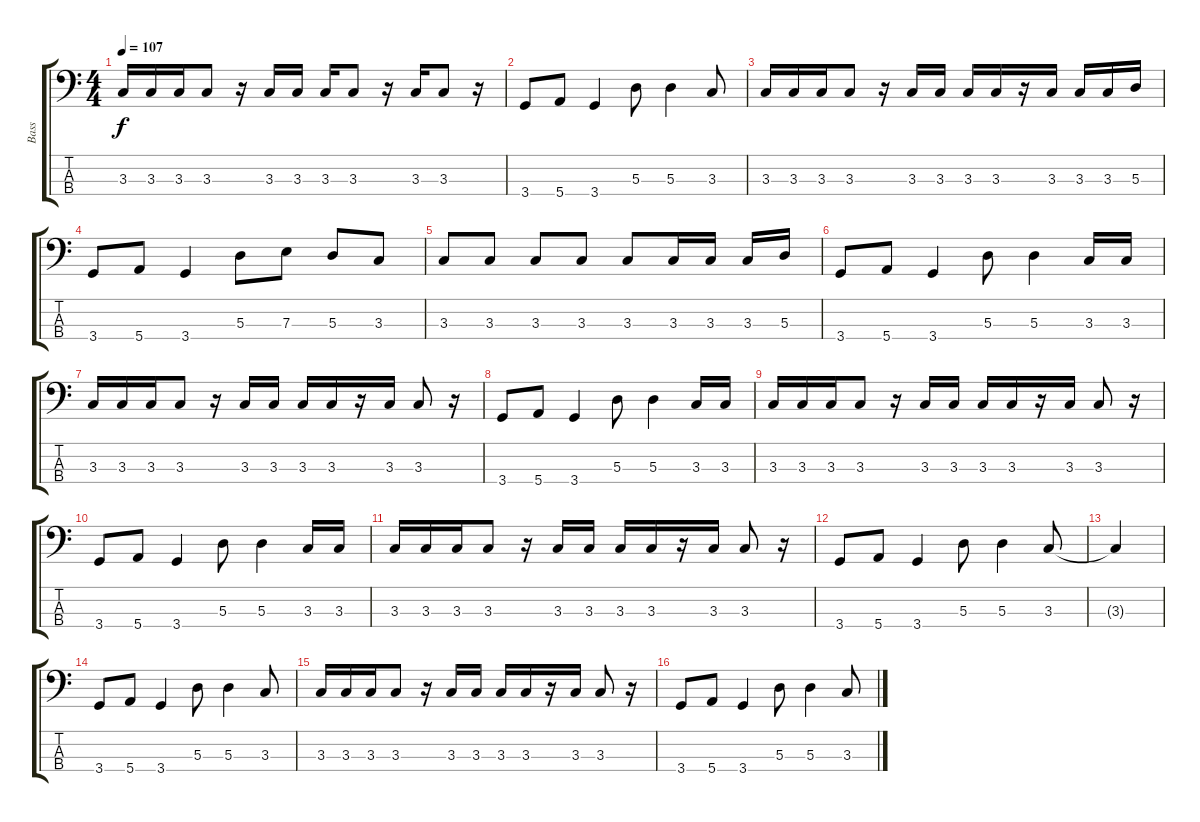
\track ("Bass" "Bass") {instrument electricbassfinger}
\staff {score tabs}
\tuning (G2 D2 A1 E1) {hide}
\ts (4 4)
\tempo 107
\clef f4
\ks c
3.3.16{dy f} 3.3.16 3.3.16 3.3.8 r.16 3.3.16 3.3.16 3.3.16 3.3.8 r.16 3.3.16 3.3.8 r.16 |
3.4.8 5.4.8 3.4.4 5.3.8 5.3.4 3.3.8 |
3.3.16 3.3.16 3.3.16 3.3.8 r.16 3.3.16 3.3.16 3.3.16 3.3.16 r.16 3.3.16 3.3.16 3.3.16 5.3.16 |
3.4.8 5.4.8 3.4.4 5.3.8 7.3.8 5.3.8 3.3.8 |
3.3.8 3.3.8 3.3.8 3.3.8 3.3.8 3.3.16 3.3.16 3.3.16 5.3.16 |
3.4.8 5.4.8 3.4.4 5.3.8 5.3.4 3.3.16 3.3.16 |
3.3.16 3.3.16 3.3.16 3.3.8 r.16 3.3.16 3.3.16 3.3.16 3.3.16 r.16 3.3.16 3.3.8 r.16 |
3.4.8 5.4.8 3.4.4 5.3.8 5.3.4 3.3.16 3.3.16 |
3.3.16 3.3.16 3.3.16 3.3.8 r.16 3.3.16 3.3.16 3.3.16 3.3.16 r.16 3.3.16 3.3.8 r.16 |
3.4.8 5.4.8 3.4.4 5.3.8 5.3.4 3.3.16 3.3.16 |
3.3.16 3.3.16 3.3.16 3.3.8 r.16 3.3.16 3.3.16 3.3.16 3.3.16 r.16 3.3.16 3.3.8 r.16 |
3.4.8 5.4.8 3.4.4 5.3.8 5.3.4 3.3.8 |
3.3{t}.4 |
3.4.8 5.4.8 3.4.4 5.3.8 5.3.4 3.3.8 |
3.3.16 3.3.16 3.3.16 3.3.8 r.16 3.3.16 3.3.16 3.3.16 3.3.16 r.16 3.3.16 3.3.8 r.16 |
3.4.8 5.4.8 3.4.4 5.3.8 5.3.4 3.3.8
